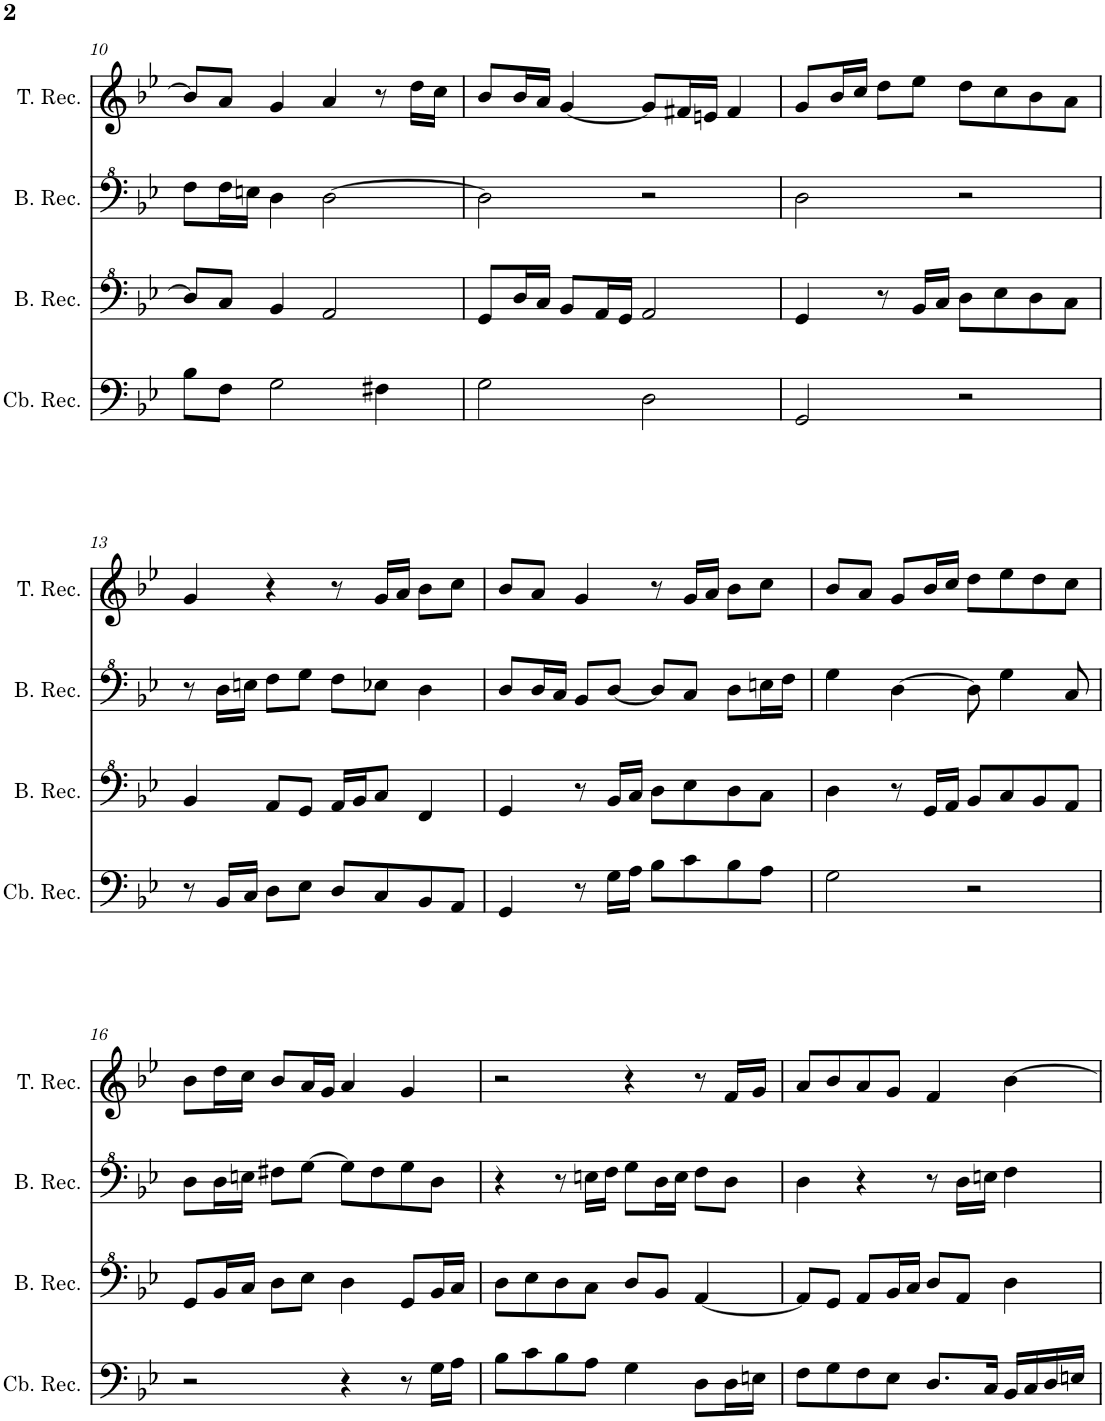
**kern	**kern	**kern	**kern
*part4	*part3	*part2	*part1
*staff4	*staff3	*staff2	*staff1
*I"Contrabass Recorder, Basso	*I"Bass Recorder, Tenore	*I"Bass Recorder, Alto	*I"Tenor Recorder, Canto
*I'Cb. Rec.	*I'B. Rec.	*I'B. Rec.	*I'T. Rec.
!!LO:PB:g=z
*clefF4	*clefF^4	*clefF^4	*clefG2
*k[b-e-]	*k[b-e-]	*k[b-e-]	*k[b-e-]
*M4/4	*M4/4	*M4/4	*M4/4
=10	=10	=10	=10
8B-\L	8d/L]	8f\L	8b-/L]
8F\J	8c/J	16f\L	8a/J
.	.	16en\JJ	.
2G\	4B-/	4d\	4g/
.	2A/	[2d\	4a/
4F#X\	.	.	8r
.	.	.	16dd\LL
.	.	.	16cc\JJ
=11	=11	=11	=11
2G\	8G/L	2d\]	8b-/L
.	16d/L	.	16b-/L
.	16c/JJ	.	16a/JJ
.	8B-/L	.	[4g/
.	16A/L	.	.
.	16G/JJ	.	.
2D\	2A/	2r	8g/L]
.	.	.	16f#X/L
.	.	.	16en/JJ
.	.	.	4f#/
=12	=12	=12	=12
2GG/	4G/	2d\	8g/L
.	.	.	16b-/L
.	.	.	16cc/JJ
.	8r	.	8dd\L
.	16B-/LL	.	8ee-\J
.	16c/JJ	.	.
2r	8d\L	2r	8dd\L
.	8e-\	.	8cc\
.	8d\	.	8b-\
.	8c\J	.	8a\J
!!LO:LB:g=z
=13	=13	=13	=13
8r	4B-/	8r	4g/
16BB-/LL	.	16d\LL	.
16C/JJ	.	16en\JJ	.
8D\L	8A/L	8f\L	4r
8E-\J	8G/J	8g\J	.
8D/L	16A/LL	8f\L	8r
.	16B-/J	.	.
8C/	8c/J	8e-X\J	16g/LL
.	.	.	16a/JJ
8BB-/	4F/	4d\	8b-\L
8AA/J	.	.	8cc\J
=14	=14	=14	=14
4GG/	4G/	8d/L	8b-/L
.	.	16d/L	8a/J
.	.	16c/JJ	.
8r	8r	8B-/L	4g/
16G\LL	16B-/LL	[8d/J	.
16A\JJ	16c/JJ	.	.
8B-\L	8d\L	8d/L]	8r
8c\	8e-\	8c/J	16g/LL
.	.	.	16a/JJ
8B-\	8d\	8d\L	8b-\L
8A\J	8c\J	16en\L	8cc\J
.	.	16f\JJ	.
=15	=15	=15	=15
2G\	4d\	4g\	8b-/L
.	.	.	8a/J
.	8r	[4d\	8g/L
.	16G/LL	.	16b-/L
.	16A/JJ	.	16cc/JJ
2r	8B-/L	8d\]	8dd\L
.	8c/	4g\	8ee-\
.	8B-/	.	8dd\
.	8A/J	8c/	8cc\J
!!LO:LB:g=z
=16	=16	=16	=16
2r	8G/L	8d\L	8b-\L
.	16B-/L	16d\L	16dd\L
.	16c/JJ	16en\JJ	16cc\JJ
.	8d\L	8f#X\L	8b-/L
.	8e-\J	[8g\J	16a/L
.	.	.	16g/JJ
4r	4d\	8g\L]	4a/
.	.	8f#\	.
8r	8G/L	8g\	4g/
16G\LL	16B-/L	8d\J	.
16A\JJ	16c/JJ	.	.
=17	=17	=17	=17
8B-\L	8d\L	4r	2r
8c\	8e-\	.	.
8B-\	8d\	8r	.
8A\J	8c\J	16en\LL	.
.	.	16f\JJ	.
4G\	8d/L	8g\L	4r
.	8B-/J	16d\L	.
.	.	16e\JJ	.
8D\L	[4A/	8f\L	8r
16D\L	.	8d\J	16f/LL
16En\JJ	.	.	16g/JJ
=18	=18	=18	=18
8F\L	8A/L]	4d\	8a/L
8G\	8G/J	.	8b-/
8F\	8A/L	4r	8a/
8E-\J	16B-/L	.	8g/J
.	16c/JJ	.	.
8.D/L	8d/L	8r	4f/
.	8A/J	16d\LL	.
16C/Jk	.	16en\JJ	.
16BB-/LL	4d\	4f\	[4b-\
16C/	.	.	.
16D/	.	.	.
16En/JJ	.	.	.
=	=	=	=
*-	*-	*-	*-
